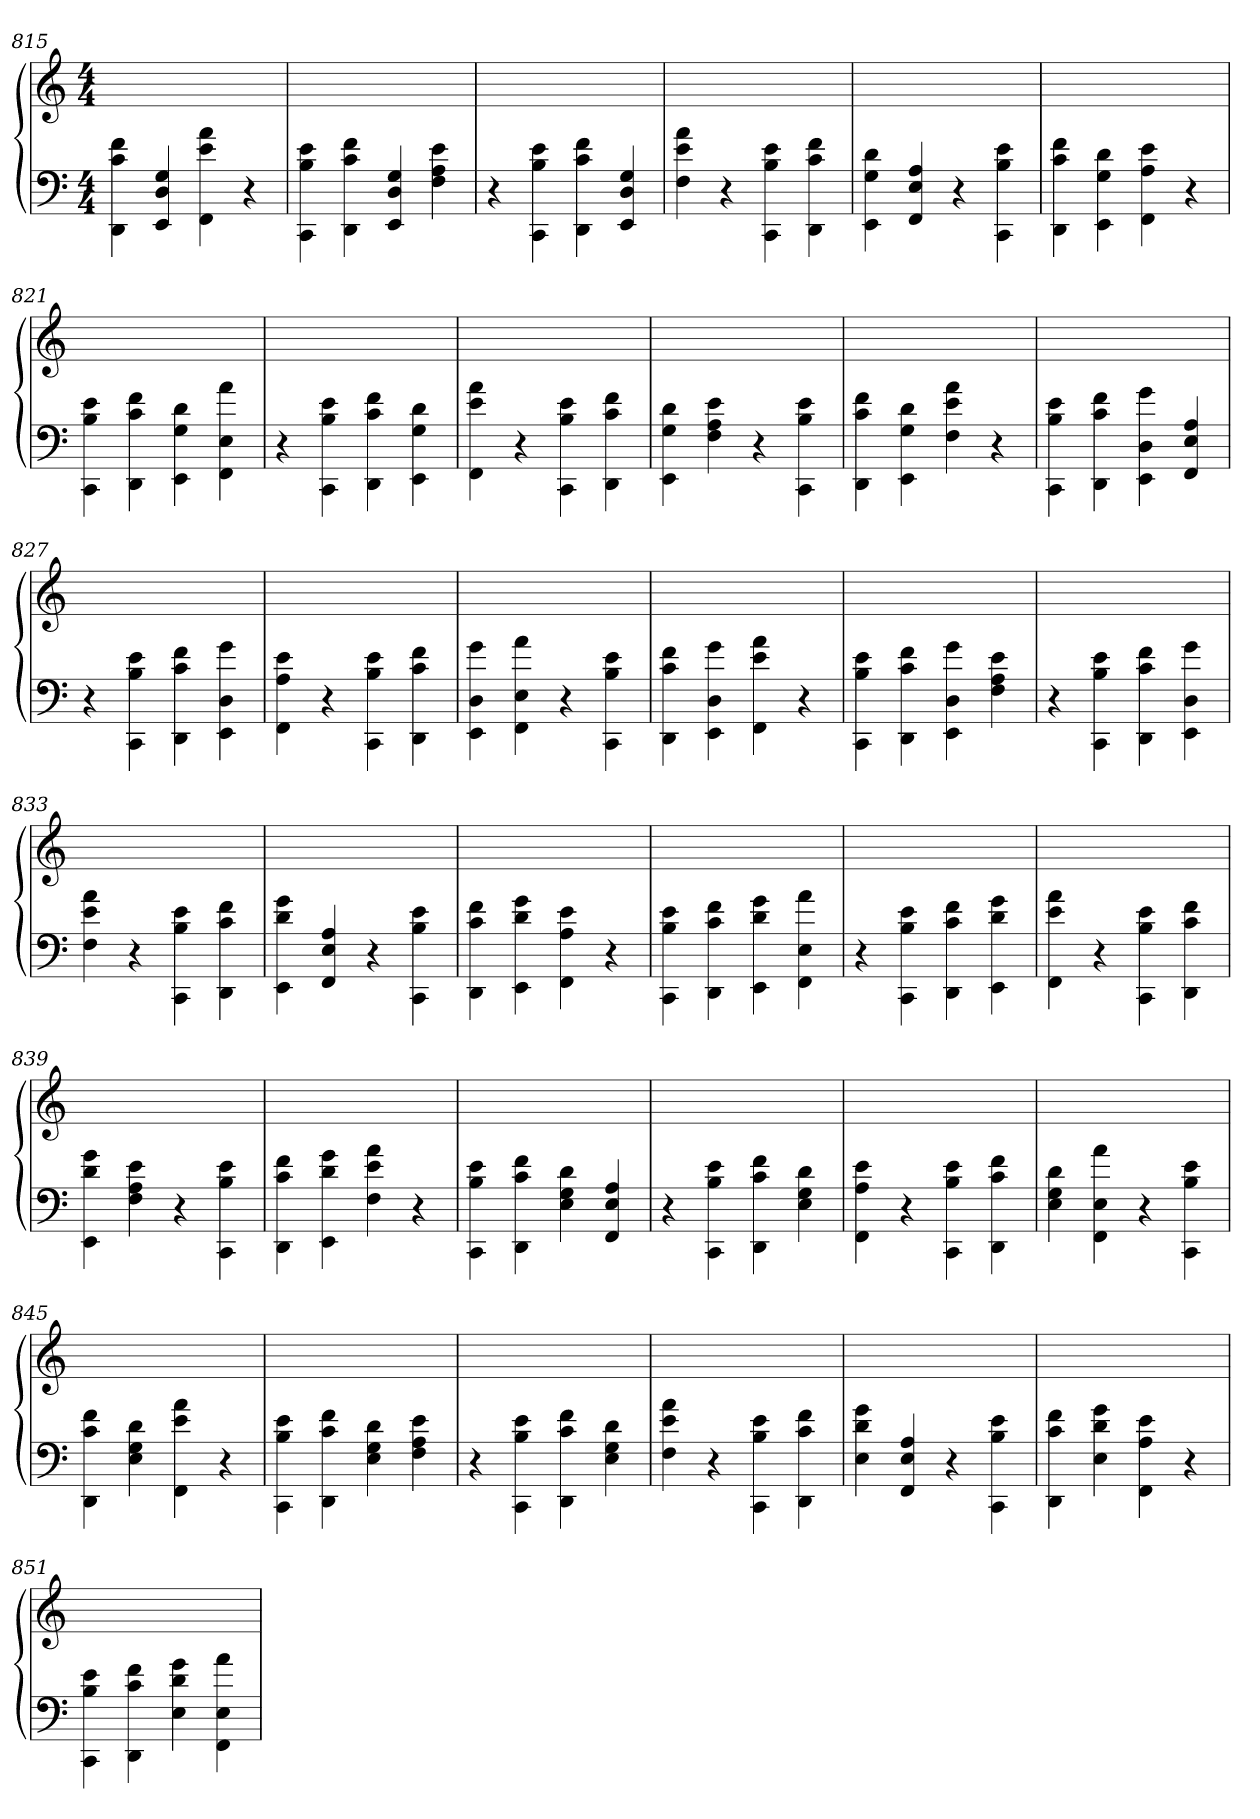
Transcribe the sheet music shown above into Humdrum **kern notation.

**kern	**kern
*part2	*part1
*staff2	*staff1
*clefF4	*clefG2
*k[]	*k[]
*C:	*C:
*M4/4	*M4/4
=815	=815
4DD 4c 4f	1ryy
4EE 4D 4G	.
4FF 4e 4a	.
4r	.
=816	=816
4CC 4B 4e	1ryy
4DD 4c 4f	.
4EE 4D 4G	.
4F 4A 4e	.
=817	=817
4r	1ryy
4CC 4B 4e	.
4DD 4c 4f	.
4EE 4D 4G	.
=818	=818
4F 4e 4a	1ryy
4r	.
4CC 4B 4e	.
4DD 4c 4f	.
=819	=819
4EE 4G 4d	1ryy
4FF 4E 4A	.
4r	.
4CC 4B 4e	.
=820	=820
4DD 4c 4f	1ryy
4EE 4G 4d	.
4FF 4A 4e	.
4r	.
=821	=821
4CC 4B 4e	1ryy
4DD 4c 4f	.
4EE 4G 4d	.
4FF 4E 4a	.
=822	=822
4r	1ryy
4CC 4B 4e	.
4DD 4c 4f	.
4EE 4G 4d	.
=823	=823
4FF 4e 4a	1ryy
4r	.
4CC 4B 4e	.
4DD 4c 4f	.
=824	=824
4EE 4G 4d	1ryy
4F 4A 4e	.
4r	.
4CC 4B 4e	.
=825	=825
4DD 4c 4f	1ryy
4EE 4G 4d	.
4F 4e 4a	.
4r	.
=826	=826
4CC 4B 4e	1ryy
4DD 4c 4f	.
4EE 4D 4g	.
4FF 4E 4A	.
=827	=827
4r	1ryy
4CC 4B 4e	.
4DD 4c 4f	.
4EE 4D 4g	.
=828	=828
4FF 4A 4e	1ryy
4r	.
4CC 4B 4e	.
4DD 4c 4f	.
=829	=829
4EE 4D 4g	1ryy
4FF 4E 4a	.
4r	.
4CC 4B 4e	.
=830	=830
4DD 4c 4f	1ryy
4EE 4D 4g	.
4FF 4e 4a	.
4r	.
=831	=831
4CC 4B 4e	1ryy
4DD 4c 4f	.
4EE 4D 4g	.
4F 4A 4e	.
=832	=832
4r	1ryy
4CC 4B 4e	.
4DD 4c 4f	.
4EE 4D 4g	.
=833	=833
4F 4e 4a	1ryy
4r	.
4CC 4B 4e	.
4DD 4c 4f	.
=834	=834
4EE 4d 4g	1ryy
4FF 4E 4A	.
4r	.
4CC 4B 4e	.
=835	=835
4DD 4c 4f	1ryy
4EE 4d 4g	.
4FF 4A 4e	.
4r	.
=836	=836
4CC 4B 4e	1ryy
4DD 4c 4f	.
4EE 4d 4g	.
4FF 4E 4a	.
=837	=837
4r	1ryy
4CC 4B 4e	.
4DD 4c 4f	.
4EE 4d 4g	.
=838	=838
4FF 4e 4a	1ryy
4r	.
4CC 4B 4e	.
4DD 4c 4f	.
=839	=839
4EE 4d 4g	1ryy
4F 4A 4e	.
4r	.
4CC 4B 4e	.
=840	=840
4DD 4c 4f	1ryy
4EE 4d 4g	.
4F 4e 4a	.
4r	.
=841	=841
4CC 4B 4e	1ryy
4DD 4c 4f	.
4E 4G 4d	.
4FF 4E 4A	.
=842	=842
4r	1ryy
4CC 4B 4e	.
4DD 4c 4f	.
4E 4G 4d	.
=843	=843
4FF 4A 4e	1ryy
4r	.
4CC 4B 4e	.
4DD 4c 4f	.
=844	=844
4E 4G 4d	1ryy
4FF 4E 4a	.
4r	.
4CC 4B 4e	.
=845	=845
4DD 4c 4f	1ryy
4E 4G 4d	.
4FF 4e 4a	.
4r	.
=846	=846
4CC 4B 4e	1ryy
4DD 4c 4f	.
4E 4G 4d	.
4F 4A 4e	.
=847	=847
4r	1ryy
4CC 4B 4e	.
4DD 4c 4f	.
4E 4G 4d	.
=848	=848
4F 4e 4a	1ryy
4r	.
4CC 4B 4e	.
4DD 4c 4f	.
=849	=849
4E 4d 4g	1ryy
4FF 4E 4A	.
4r	.
4CC 4B 4e	.
=850	=850
4DD 4c 4f	1ryy
4E 4d 4g	.
4FF 4A 4e	.
4r	.
=851	=851
4CC 4B 4e	1ryy
4DD 4c 4f	.
4E 4d 4g	.
4FF 4E 4a	.
=	=
*-	*-
